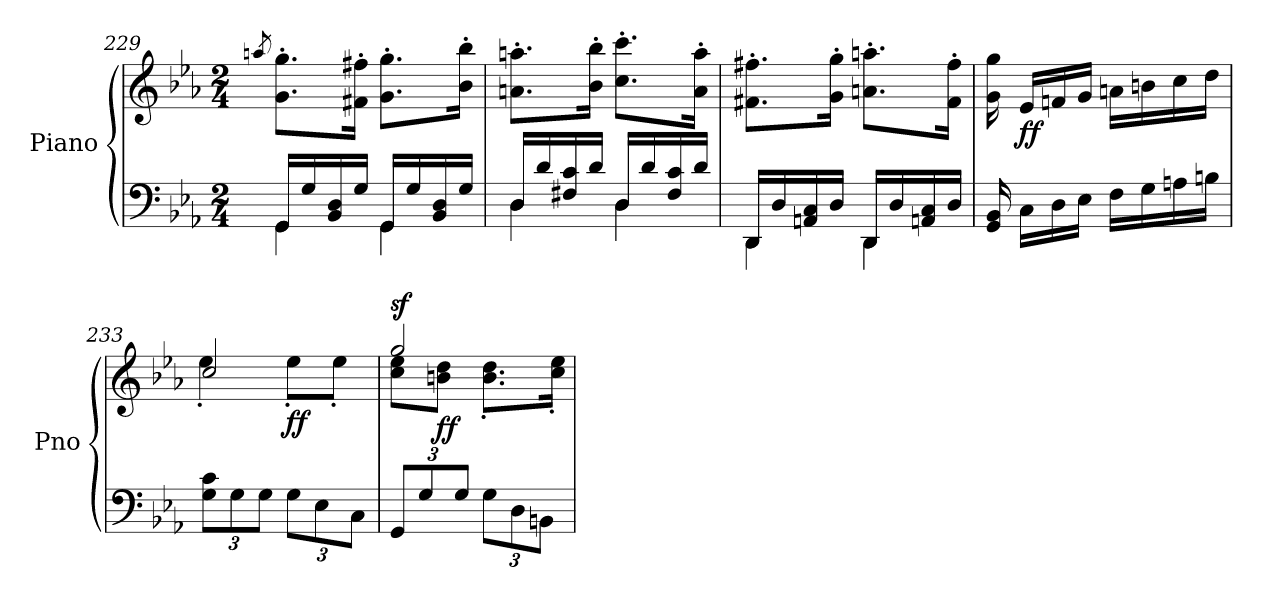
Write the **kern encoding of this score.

**kern	**kern	**dynam
*part1	*part1	*part1
*staff2	*staff1	*staff1/2
*I"Piano	*	*
*I'Pno	*	*
*clefF4	*clefG2	*
*k[b-e-a-]	*k[b-e-a-]	*
*M2/4	*M2/4	*
=229	=229	=229
.	8qaan/	.
*^	*	*
16GG/LL	4GG\	8.g\' 8.gg\'L	.
16G/	.	.	.
16BB-/ 16D/	.	.	.
16G/JJ	.	16f#X\' 16ff#X\'Jk	.
16GG/LL	4GG\	8.g\' 8.gg\'L	.
16G/	.	.	.
16BB-/ 16D/	.	.	.
16G/JJ	.	16b-\' 16bb-\'Jk	.
!!LO:LB:g=z
=230	=230	=230	=230
16D/LL	4D\	8.an\' 8.aan\'L	.
16d/	.	.	.
16F#X/ 16c/	.	.	.
16d/JJ	.	16b-\' 16bb-\'Jk	.
16D/LL	4D\	8.cc\' 8.ccc\'L	.
16d/	.	.	.
16F#/ 16c/	.	.	.
16d/JJ	.	16a\' 16aa\'Jk	.
=231	=231	=231	=231
16DD/LL	4DD\	8.f#X\' 8.ff#X\'L	.
16D/	.	.	.
16AAn/ 16C/	.	.	.
16D/JJ	.	16g\' 16gg\'Jk	.
16DD/LL	4DD\	8.an\' 8.aan\'L	.
16D/	.	.	.
16AAn/ 16C/	.	.	.
16D/JJ	.	16f#\' 16ff#\'Jk	.
*v	*v	*	*
=232	=232	=232
16GG/ 16BB-/	16g\ 16gg\	.
!	!	!LO:DY:b
16C\LL	16e-/LL	ff
16D\	16fn/	.
16E-\JJ	16g/JJ	.
16F\LL	16an\LL	.
16G\	16bn\	.
16An\	16cc\	.
16Bn\JJ	16dd\JJ	.
=233	=233	=233
*Xbrackettup	*	*
*	*^	*
!	!	!	!LO:DY:a=2
!	!	!	!LO:DY:n=1:a
12G\ 12c\L	2cc/	4ee-'\	ff sf
12G\	.	.	.
12G\J	.	.	.
!	!	!	!LO:DY:n=2:b
12G\L	.	8ee-'\L	ff
12E-\	.	.	.
.	.	8ee-'\J	.
12C\J	.	.	.
=234	=234	=234	=234
!	!	!	!LO:DY:a
12GG/L	2gg/	8cc\ 8ee-\L	sf
12G/	.	.	.
!	!	!	!LO:DY:b
.	.	8bn\ 8dd\J	ff
12G/J	.	.	.
12G\L	.	8.b\' 8.dd\'L	.
12D\	.	.	.
12BBn\J	.	.	.
.	.	16cc\' 16ee-\'Jk	.
*	*v	*v	*
=	=	=
*-	*-	*-
